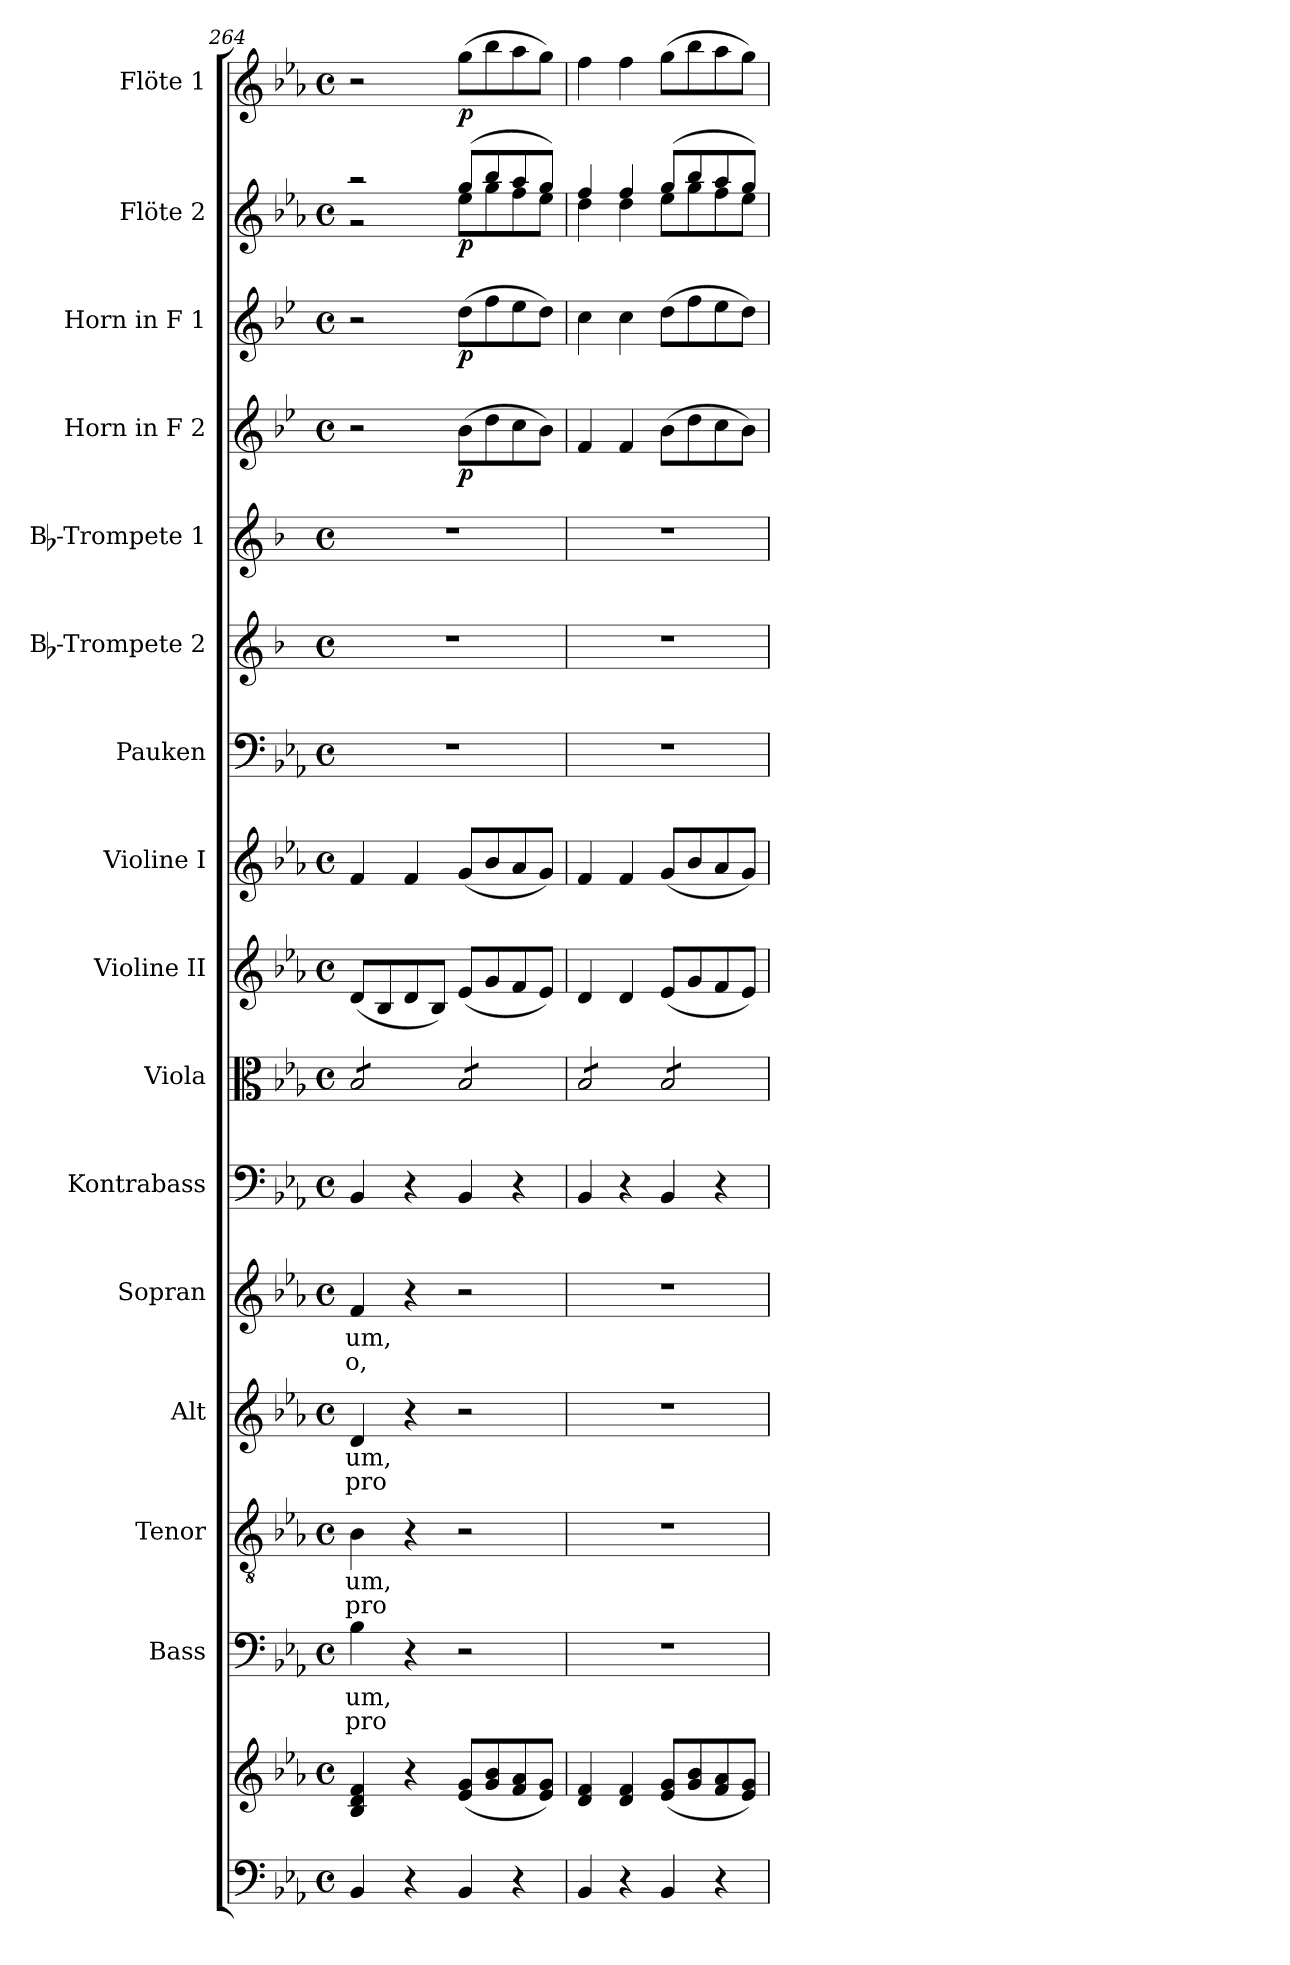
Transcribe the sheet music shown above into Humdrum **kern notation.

**kern	**kern	**kern	**text	**text	**kern	**text	**text	**kern	**text	**text	**kern	**text	**text	**kern	**kern	**kern	**kern	**kern	**kern	**kern	**kern	**dynam	**kern	**dynam	**kern	**dynam	**kern	**dynam
*part16	*part16	*part15	*part15	*part15	*part14	*part14	*part14	*part13	*part13	*part13	*part12	*part12	*part12	*part11	*part10	*part9	*part8	*part7	*part6	*part5	*part4	*part4	*part3	*part3	*part2	*part2	*part1	*part1
*staff17	*staff16	*staff15	*staff15	*staff15	*staff14	*staff14	*staff14	*staff13	*staff13	*staff13	*staff12	*staff12	*staff12	*staff11	*staff10	*staff9	*staff8	*staff7	*staff6	*staff5	*staff4	*staff4	*staff3	*staff3	*staff2	*staff2	*staff1	*staff1
*	*	*I"Bass	*	*	*I"Tenor	*	*	*I"Alt	*	*	*I"Sopran	*	*	*I"Kontrabass	*I"Viola	*I"Violine II	*I"Violine I	*I"Pauken	*I"Bb-Trompete 2	*I"Bb-Trompete 1	*I"Horn in F 2	*	*I"Horn in F 1	*	*I"Flöte 2	*	*I"Flöte 1	*
*	*	*I'B.	*	*	*I'T.	*	*	*I'A.	*	*	*I'S.	*	*	*I'Kb.	*I'Vla.	*I'Vl. II	*I'Vl. I	*I'Pk.	*I'Bb Trp. 2	*I'Bb Trp. 1	*	*	*	*	*I'Fl. 2	*	*I'Fl. 1	*
*clefF4	*clefG2	*clefF4	*	*	*clefGv2	*	*	*clefG2	*	*	*clefG2	*	*	*clefF4	*clefC3	*clefG2	*clefG2	*clefF4	*clefG2	*clefG2	*clefG2	*	*clefG2	*	*clefG2	*	*clefG2	*
*	*	*	*	*	*	*	*	*	*	*	*	*	*	*ITrd7c12	*	*	*	*	*ITrd1c2	*ITrd1c2	*ITrd4c7	*	*ITrd4c7	*	*	*	*	*
*k[b-e-a-]	*k[b-e-a-]	*k[b-e-a-]	*	*	*k[b-e-a-]	*	*	*k[b-e-a-]	*	*	*k[b-e-a-]	*	*	*k[b-e-a-]	*k[b-e-a-]	*k[b-e-a-]	*k[b-e-a-]	*k[b-e-a-]	*k[b-e-a-]	*k[b-e-a-]	*k[b-e-a-]	*	*k[b-e-a-]	*	*k[b-e-a-]	*	*k[b-e-a-]	*
*E-:	*E-:	*E-:	*	*	*E-:	*	*	*E-:	*	*	*E-:	*	*	*E-:	*E-:	*E-:	*E-:	*E-:	*E-:	*E-:	*E-:	*	*E-:	*	*E-:	*	*E-:	*
*M4/4	*M4/4	*M4/4	*	*	*M4/4	*	*	*M4/4	*	*	*M4/4	*	*	*M4/4	*M4/4	*M4/4	*M4/4	*M4/4	*M4/4	*M4/4	*M4/4	*	*M4/4	*	*M4/4	*	*M4/4	*
*met(c)	*met(c)	*met(c)	*	*	*met(c)	*	*	*met(c)	*	*	*met(c)	*	*	*met(c)	*met(c)	*met(c)	*met(c)	*met(c)	*met(c)	*met(c)	*met(c)	*	*met(c)	*	*met(c)	*	*met(c)	*
=264	=264	=264	=264	=264	=264	=264	=264	=264	=264	=264	=264	=264	=264	=264	=264	=264	=264	=264	=264	=264	=264	=264	=264	=264	=264	=264	=264	=264
!	!	!	!LO:LY:b	!LO:LY:b	!	!LO:LY:b	!LO:LY:b	!	!LO:LY:b	!LO:LY:b	!	!LO:LY:b	!LO:LY:b	!	!	!	!	!	!	!	!	!	!	!	!	!	!	!
*	*	*	*	*	*	*	*	*	*	*	*	*	*	*	*	*	*	*	*	*	*	*	*	*	*^	*	*	*
*	*	*	*	*	*	*	*	*	*	*	*	*	*	*	*tremolo	*	*	*	*	*	*	*	*	*	*	*	*	*	*
4BB-/	4B-/ 4d/ 4f/	4B-\	-um,	pro-	4B-\	-um,	pro-	4d/	-um,	pro-	4f/	-um,	-o,	4BBB-/	8B-/L	(<8d/L	4f/	1r	1r	1r	2r	.	2r	.	2r	2r	.	2r	.
.	.	.	.	.	.	.	.	.	.	.	.	.	.	.	8B-/	8B-/	.	.	.	.	.	.	.	.	.	.	.	.	.
4r	4r	4r	.	.	4r	.	.	4r	.	.	4r	.	.	4r	8B-/	8d/	4f/	.	.	.	.	.	.	.	.	.	.	.	.
.	.	.	.	.	.	.	.	.	.	.	.	.	.	.	8B-/J	8B-/J)	.	.	.	.	.	.	.	.	.	.	.	.	.
!	!	!	!	!	!	!	!	!	!	!	!	!	!	!	!	!	!	!	!	!	!	!LO:DY:b	!	!LO:DY:b	!	!	!LO:DY:b	!	!LO:DY:b
4BB-/	(<8e-/ 8g/L	2r	.	.	2r	.	.	2r	.	.	2r	.	.	4BBB-/	8B-/L	(<8e-/L	(<8g/L	.	.	.	(>8e-\L	p	(>8g\L	p	(>8gg/L	8ee-\L	p	(>8gg\L	p
.	8g/ 8b-/	.	.	.	.	.	.	.	.	.	.	.	.	.	8B-/	8g/	8b-/	.	.	.	8g\	.	8b-\	.	8bb-/	8gg\	.	8bb-\	.
4r	8f/ 8a-/	.	.	.	.	.	.	.	.	.	.	.	.	4r	8B-/	8f/	8a-/	.	.	.	8f\	.	8a-\	.	8aa-/	8ff\	.	8aa-\	.
.	8e-/ 8g/J)	.	.	.	.	.	.	.	.	.	.	.	.	.	8B-/J	8e-/J)	8g/J)	.	.	.	8e-\J)	.	8g\J)	.	8gg/J)	8ee-\J	.	8gg\J)	.
=265	=265	=265	=265	=265	=265	=265	=265	=265	=265	=265	=265	=265	=265	=265	=265	=265	=265	=265	=265	=265	=265	=265	=265	=265	=265	=265	=265	=265	=265
4BB-/	4d/ 4f/	1r	.	.	1r	.	.	1r	.	.	1r	.	.	4BBB-/	8B-/L	4d/	4f/	1r	1r	1r	4B-/	.	4f\	.	4ff/	4dd\	.	4ff\	.
.	.	.	.	.	.	.	.	.	.	.	.	.	.	.	8B-/	.	.	.	.	.	.	.	.	.	.	.	.	.	.
4r	4d/ 4f/	.	.	.	.	.	.	.	.	.	.	.	.	4r	8B-/	4d/	4f/	.	.	.	4B-/	.	4f\	.	4ff/	4dd\	.	4ff\	.
.	.	.	.	.	.	.	.	.	.	.	.	.	.	.	8B-/J	.	.	.	.	.	.	.	.	.	.	.	.	.	.
4BB-/	(<8e-/ 8g/L	.	.	.	.	.	.	.	.	.	.	.	.	4BBB-/	8B-/L	(<8e-/L	(<8g/L	.	.	.	(>8e-\L	.	(>8g\L	.	(>8gg/L	8ee-\L	.	(>8gg\L	.
.	8g/ 8b-/	.	.	.	.	.	.	.	.	.	.	.	.	.	8B-/	8g/	8b-/	.	.	.	8g\	.	8b-\	.	8bb-/	8gg\	.	8bb-\	.
4r	8f/ 8a-/	.	.	.	.	.	.	.	.	.	.	.	.	4r	8B-/	8f/	8a-/	.	.	.	8f\	.	8a-\	.	8aa-/	8ff\	.	8aa-\	.
.	8e-/ 8g/J)	.	.	.	.	.	.	.	.	.	.	.	.	.	8B-/J	8e-/J)	8g/J)	.	.	.	8e-\J)	.	8g\J)	.	8gg/J)	8ee-\J	.	8gg\J)	.
*	*	*	*	*	*	*	*	*	*	*	*	*	*	*	*Xtremolo	*	*	*	*	*	*	*	*	*	*	*	*	*	*
*	*	*	*	*	*	*	*	*	*	*	*	*	*	*	*	*	*	*	*	*	*	*	*	*	*v	*v	*	*	*
=	=	=	=	=	=	=	=	=	=	=	=	=	=	=	=	=	=	=	=	=	=	=	=	=	=	=	=	=
*-	*-	*-	*-	*-	*-	*-	*-	*-	*-	*-	*-	*-	*-	*-	*-	*-	*-	*-	*-	*-	*-	*-	*-	*-	*-	*-	*-	*-
